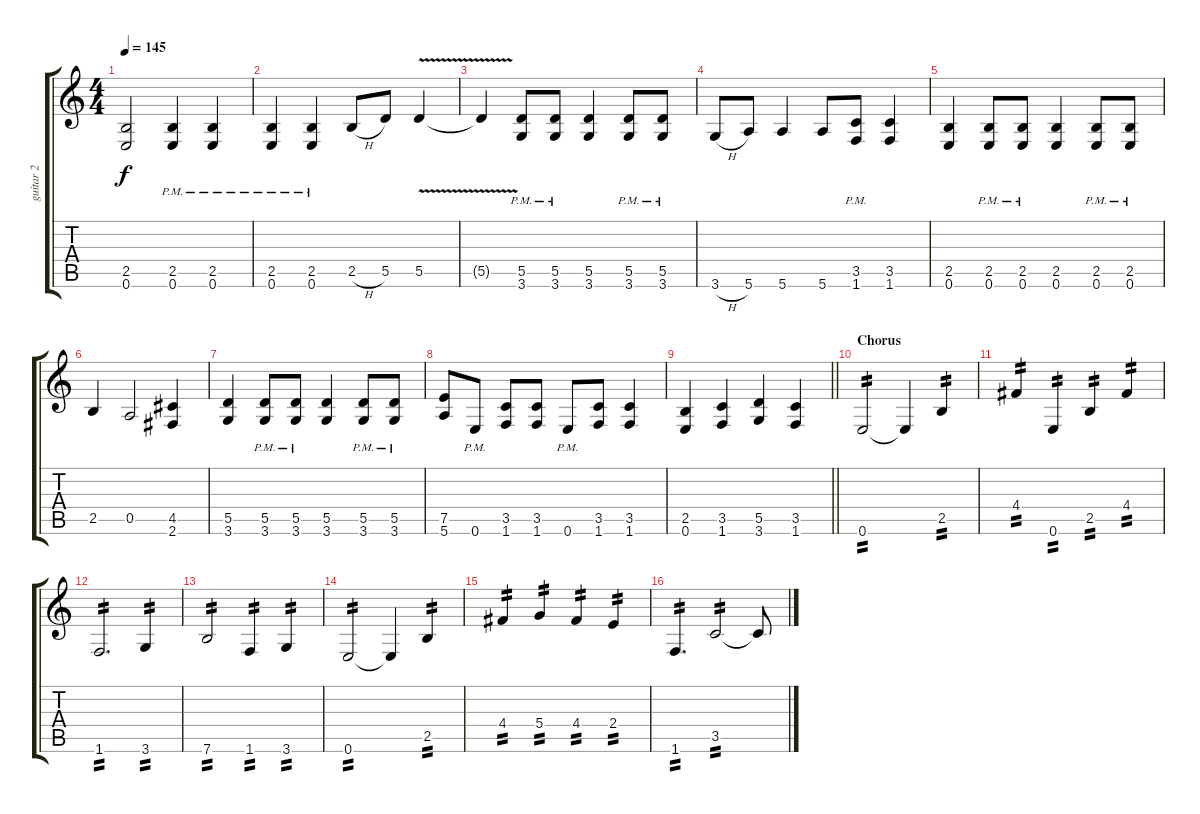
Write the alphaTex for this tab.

\track ("guitar 2" "guitar 2") {instrument distortionguitar}
\staff {score tabs}
\tuning (E4 B3 G3 D3 A2 E2) {hide}
\ts (4 4)
\tempo 145
\clef g2
\ks c
(2.5 0.6).2{dy f} (2.5{pm} 0.6{pm}).4 (2.5{pm} 0.6{pm}).4 |
(2.5{pm} 0.6{pm}).4 (2.5{pm} 0.6{pm}).4 2.5{h}.8 5.5.8 5.5{v}.4 |
5.5{t}.4 (5.5{pm} 3.6{pm}).8 (5.5{pm} 3.6{pm}).8 (5.5 3.6).4 (5.5{pm} 3.6{pm}).8 (5.5{pm} 3.6{pm}).8 |
3.6{h}.8 5.6.8 5.6.4 5.6.8 (3.5{pm} 1.6{pm}).8 (3.5 1.6).4 |
(2.5 0.6).4 (2.5{pm} 0.6{pm}).8 (2.5{pm} 0.6{pm}).8 (2.5 0.6).4 (2.5{pm} 0.6{pm}).8 (2.5{pm} 0.6{pm}).8 |
2.5.4 0.5.2 (4.5 2.6).4 |
(5.5 3.6).4 (5.5{pm} 3.6{pm}).8 (5.5{pm} 3.6{pm}).8 (5.5 3.6).4 (5.5{pm} 3.6{pm}).8 (5.5{pm} 3.6{pm}).8 |
(7.5 5.6).8 0.6{pm}.8 (3.5 1.6).8 (3.5 1.6).8 0.6{pm}.8 (3.5 1.6).8 (3.5 1.6).4 |
\barLineRight lightlight
(2.5 0.6).4 (3.5 1.6).4 (5.5 3.6).4 (3.5 1.6).4 |
\section ("" "Chorus")
0.6.2{tp 2} 0.6{t}.4 2.5.4{tp 2} |
4.4.4{tp 2} 0.6.4{tp 2} 2.5.4{tp 2} 4.4.4{tp 2} |
1.6.2{d tp 2} 3.6.4{tp 2} |
7.6.2{tp 2} 1.6.4{tp 2} 3.6.4{tp 2} |
0.6.2{tp 2} 0.6{t}.4 2.5.4{tp 2} |
4.4.4{tp 2} 5.4.4{tp 2} 4.4.4{tp 2} 2.4.4{tp 2} |
1.6.4{d tp 2} 3.5.2{tp 2} 3.5{t}.8
